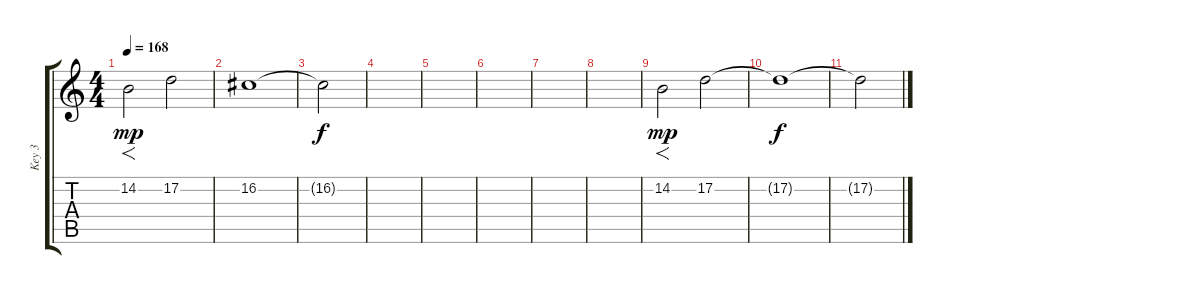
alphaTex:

\track ("Key 3" "Key 3") {instrument stringensemble1}
\staff {score tabs}
\tuning (D4 A3 F3 C3 G2 D2) {hide}
\ts (4 4)
\tempo 168
\clef g2
\ks c
14.2.2{f dy mp} 17.2.2 |
16.2.1{volume 0} |
16.2{t}.2{dy f} |
|
|
|
|
|
14.2.2{f dy mp} 17.2.2 |
17.2{t}.1{dy f volume 0} |
17.2{t}.2
